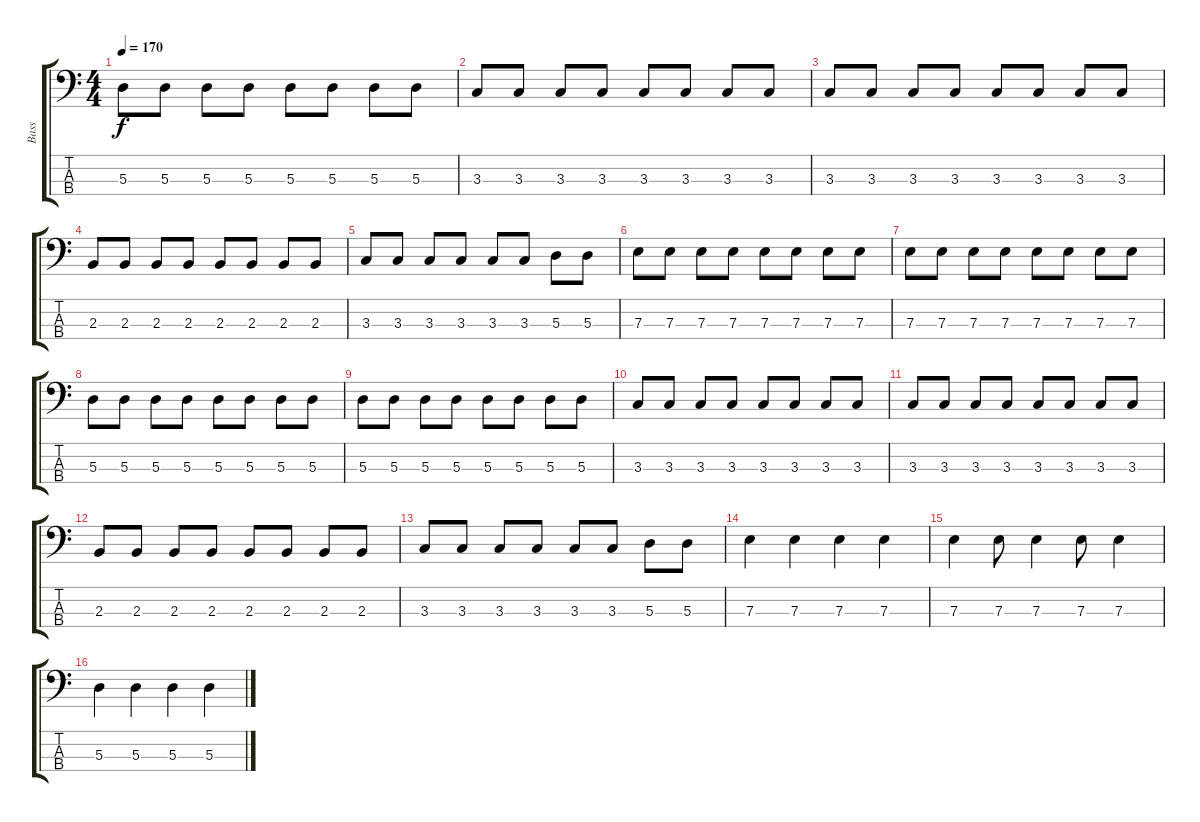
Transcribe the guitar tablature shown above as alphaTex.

\track ("Bass" "Bass") {instrument electricbassfinger}
\staff {score tabs}
\tuning (G2 D2 A1 E1) {hide}
\ts (4 4)
\tempo 170
\clef f4
\ks c
5.3.8{dy f} 5.3.8 5.3.8 5.3.8 5.3.8 5.3.8 5.3.8 5.3.8 |
3.3.8 3.3.8 3.3.8 3.3.8 3.3.8 3.3.8 3.3.8 3.3.8 |
3.3.8 3.3.8 3.3.8 3.3.8 3.3.8 3.3.8 3.3.8 3.3.8 |
2.3.8 2.3.8 2.3.8 2.3.8 2.3.8 2.3.8 2.3.8 2.3.8 |
3.3.8 3.3.8 3.3.8 3.3.8 3.3.8 3.3.8 5.3.8 5.3.8 |
7.3.8 7.3.8 7.3.8 7.3.8 7.3.8 7.3.8 7.3.8 7.3.8 |
7.3.8 7.3.8 7.3.8 7.3.8 7.3.8 7.3.8 7.3.8 7.3.8 |
5.3.8 5.3.8 5.3.8 5.3.8 5.3.8 5.3.8 5.3.8 5.3.8 |
5.3.8 5.3.8 5.3.8 5.3.8 5.3.8 5.3.8 5.3.8 5.3.8 |
3.3.8 3.3.8 3.3.8 3.3.8 3.3.8 3.3.8 3.3.8 3.3.8 |
3.3.8 3.3.8 3.3.8 3.3.8 3.3.8 3.3.8 3.3.8 3.3.8 |
2.3.8 2.3.8 2.3.8 2.3.8 2.3.8 2.3.8 2.3.8 2.3.8 |
3.3.8 3.3.8 3.3.8 3.3.8 3.3.8 3.3.8 5.3.8 5.3.8 |
7.3.4 7.3.4 7.3.4 7.3.4 |
7.3.4 7.3.8 7.3.4 7.3.8 7.3.4 |
5.3.4 5.3.4 5.3.4 5.3.4
